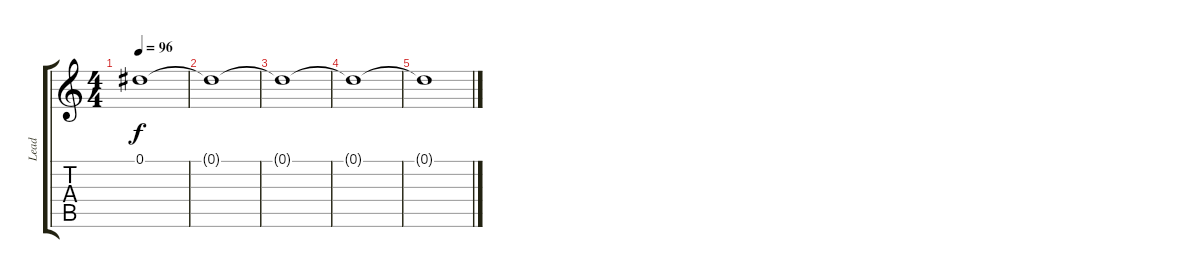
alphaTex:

\track ("Lead" "Lead") {instrument electricguitarjazz}
\staff {score tabs}
\tuning (Eb4 Bb3 Gb3 Db3 Ab2 Eb2) {hide}
\ts (4 4)
\tempo 96
\clef g2
\ks c
0.1.1{dy f} |
0.1{t}.1 |
0.1{t}.1 |
0.1{t}.1 |
0.1{t}.1
